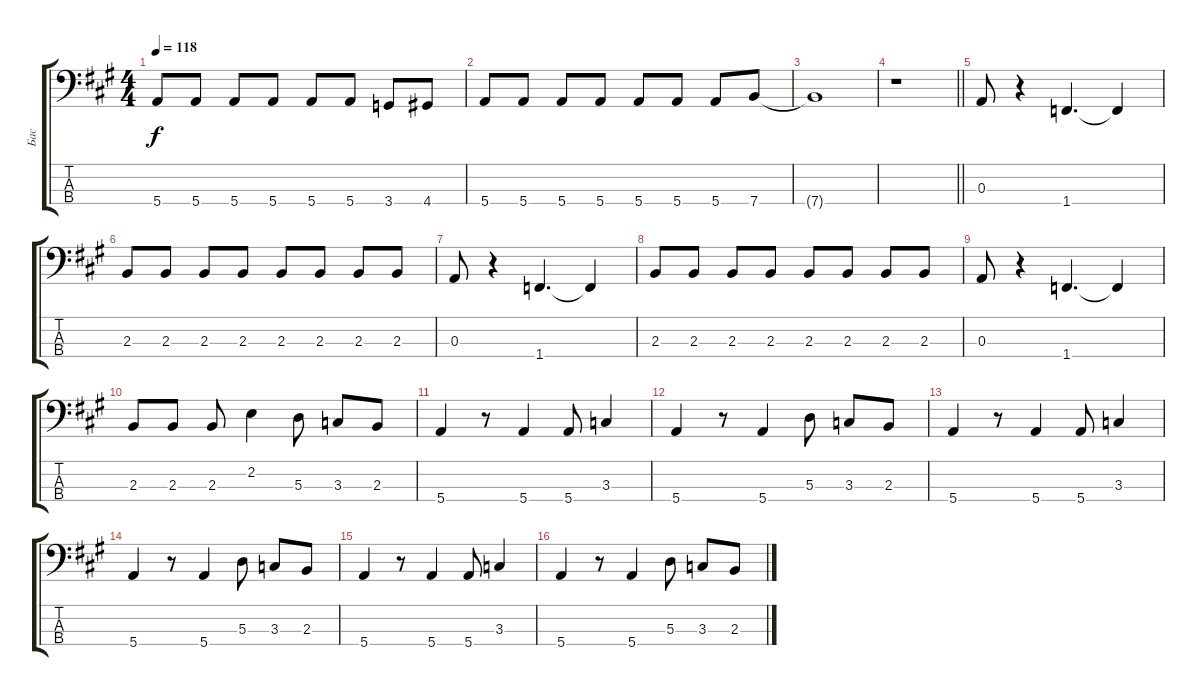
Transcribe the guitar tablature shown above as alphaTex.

\track ("Бас" "Бас") {instrument electricbassfinger}
\staff {score tabs}
\tuning (G2 D2 A1 E1) {hide}
\ts (4 4)
\tempo 118
\clef f4
\ks a
5.4.8{dy f} 5.4.8 5.4.8 5.4.8 5.4.8 5.4.8 3.4.8 4.4.8 |
5.4.8 5.4.8 5.4.8 5.4.8 5.4.8 5.4.8 5.4.8 7.4.8 |
7.4{t}.1 |
\barLineRight lightlight
r.1 |
0.3.8 r.4 1.4.4{d} 1.4{t}.4 |
2.3.8 2.3.8 2.3.8 2.3.8 2.3.8 2.3.8 2.3.8 2.3.8 |
0.3.8 r.4 1.4.4{d} 1.4{t}.4 |
2.3.8 2.3.8 2.3.8 2.3.8 2.3.8 2.3.8 2.3.8 2.3.8 |
0.3.8 r.4 1.4.4{d} 1.4{t}.4 |
2.3.8 2.3.8 2.3.8 2.2.4 5.3.8 3.3.8 2.3.8 |
5.4.4 r.8 5.4.4 5.4.8 3.3.4 |
5.4.4 r.8 5.4.4 5.3.8 3.3.8 2.3.8 |
5.4.4 r.8 5.4.4 5.4.8 3.3.4 |
5.4.4 r.8 5.4.4 5.3.8 3.3.8 2.3.8 |
5.4.4 r.8 5.4.4 5.4.8 3.3.4 |
5.4.4 r.8 5.4.4 5.3.8 3.3.8 2.3.8
